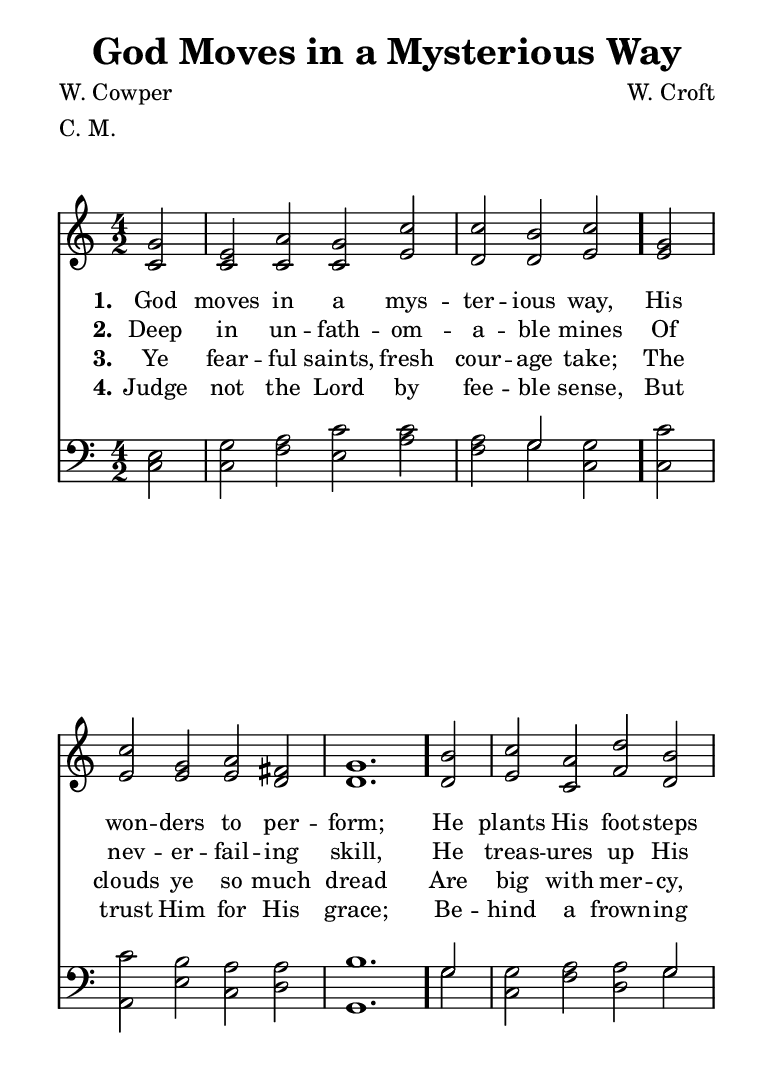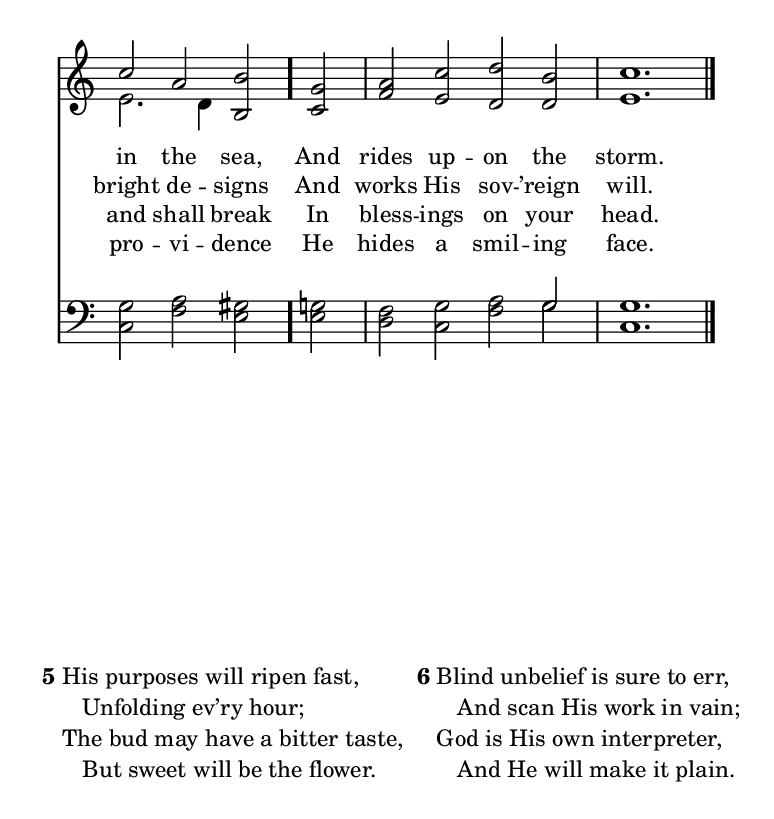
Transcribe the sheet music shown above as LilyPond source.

\include "common/global.ily"
\paper {
  \include "common/paper.ily"
  ragged-last-bottom = ##t
  systems-per-page = ##f
  system-count = #(cond (is-eogsized 2) (#t #f))
  % decrease system-to-system padding to fit onto page with next score
  system-system-spacing.padding = 0.5
  system-system-spacing.basic-distance = 0.5
}

\header{
  hymnnumber = "161"
  title = "God Moves in a Mysterious Way"
  tunename = "St. Ann"
  meter = "C. M."
  poet = "W. Cowper"
  composer = "W. Croft"
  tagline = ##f
}

global = {
  \include "common/overrides.ily"
  \override Staff.TimeSignature.style = #'numbered
  \time 4/2
  \override Score.MetronomeMark.transparent = ##t % hide all fermata changes too
  \tempo 2=80
  \key c \major
  \partial 2
  \autoBeamOff
}

notesSoprano = {
\global
\relative c'' {

  g2 | e a g c | c b c
  g | c g a fis | g1.

  b2 | c a d b | c a b
  g | a c d b | c1.

  \bar "|."

}
}

notesAlto = {
\global
\relative e' {

  c2 | c c c e | d d e
  e | e e e d | d1.

  d2 | e c f d | e2. d4 b2
  c2 | f e d d | e1.

}
}

notesTenor = {
\global
\relative a {

  e2 | g a c c | a g g
  c | c b a a | b1.

  g2 | g a a g | g a gis
  g | f g a g | g1.

}
}

notesBass = {
\global
\relative f {

  c2 | c f e a | f g c,
  c | a e' c d | g,1.

  g'2 | c, f d g | c, f e
  e | d c f g | c,1.

}
}

wordsA = \lyricmode {
\set stanza = "1."

God moves in a mys -- ter -- ious way, \bar "."
His won -- ders to per -- form; \bar "."
He plants His foot -- steps in the sea, \bar "."
And rides up -- on the storm. \bar "."

}

wordsB = \lyricmode {
\set stanza = "2."

Deep in un -- fath -- om -- a -- ble mines
Of nev -- er -- fail -- ing skill,
He treas -- ures up His bright de -- signs
And works His sov -- ’reign will.

}

wordsC = \lyricmode {
\set stanza = "3."

Ye fear -- ful saints, fresh cour -- age take;
The clouds ye so much dread
Are big with mer -- cy, and shall break
In bless -- ings on your head.

}

wordsD = \lyricmode {
\set stanza = "4."

Judge not the Lord by fee -- ble sense,
But trust Him for His grace;
Be -- hind a frown -- ing pro -- vi -- dence
He hides a smil -- ing face.

}

wordsE = \markuplist {

\line { His purposes will ripen fast, }
\line { { \hspace #2 } Unfolding ev’ry hour; }
\line { The bud may have a bitter taste, }
\line { { \hspace #2 } But sweet will be the flower. }

}

wordsF = \markuplist {

\line { Blind unbelief is sure to err, }
\line { { \hspace #2 } And scan His work in vain; }
\line { God is His own interpreter, }
\line { { \hspace #2 } And He will make it plain. }

}

\score {
  \context ChoirStaff <<
    \context Staff = upper <<
      \set Staff.autoBeaming = ##f
      \set ChoirStaff.systemStartDelimiter = #'SystemStartBar
      \set ChoirStaff.printPartCombineTexts = ##f
      \partcombine #'(2 . 11) \notesSoprano \notesAlto
      \context NullVoice = sopranos { \voiceOne << \notesSoprano >> }
      \context Lyrics = one   \lyricsto sopranos \wordsA
      \context Lyrics = two   \lyricsto sopranos \wordsB
      \context Lyrics = three \lyricsto sopranos \wordsC
      \context Lyrics = four  \lyricsto sopranos \wordsD
    >>
    \context Staff = men <<
      \set Staff.autoBeaming = ##f
      \clef bass
      \set ChoirStaff.printPartCombineTexts = ##f
      \partcombine #'(2 . 11) \notesTenor \notesBass
    >>
  >>
  \layout {
    \include "common/layout.ily"
  }
  \midi{
    \include "common/midi.ily"
  }
}

\noPageBreak

\markup { \raise #5 \fill-line {
  \hspace #0.1
  \line{ \bold 5 \column { \wordsE } }
  \hspace #0.1
  \line{ \bold 6 \column { \wordsF } }
  \hspace #0.1
} }

\version "2.19.49"  % necessary for upgrading to future LilyPond versions.

% vi:set et ts=2 sw=2 ai nocindent syntax=lilypond:
